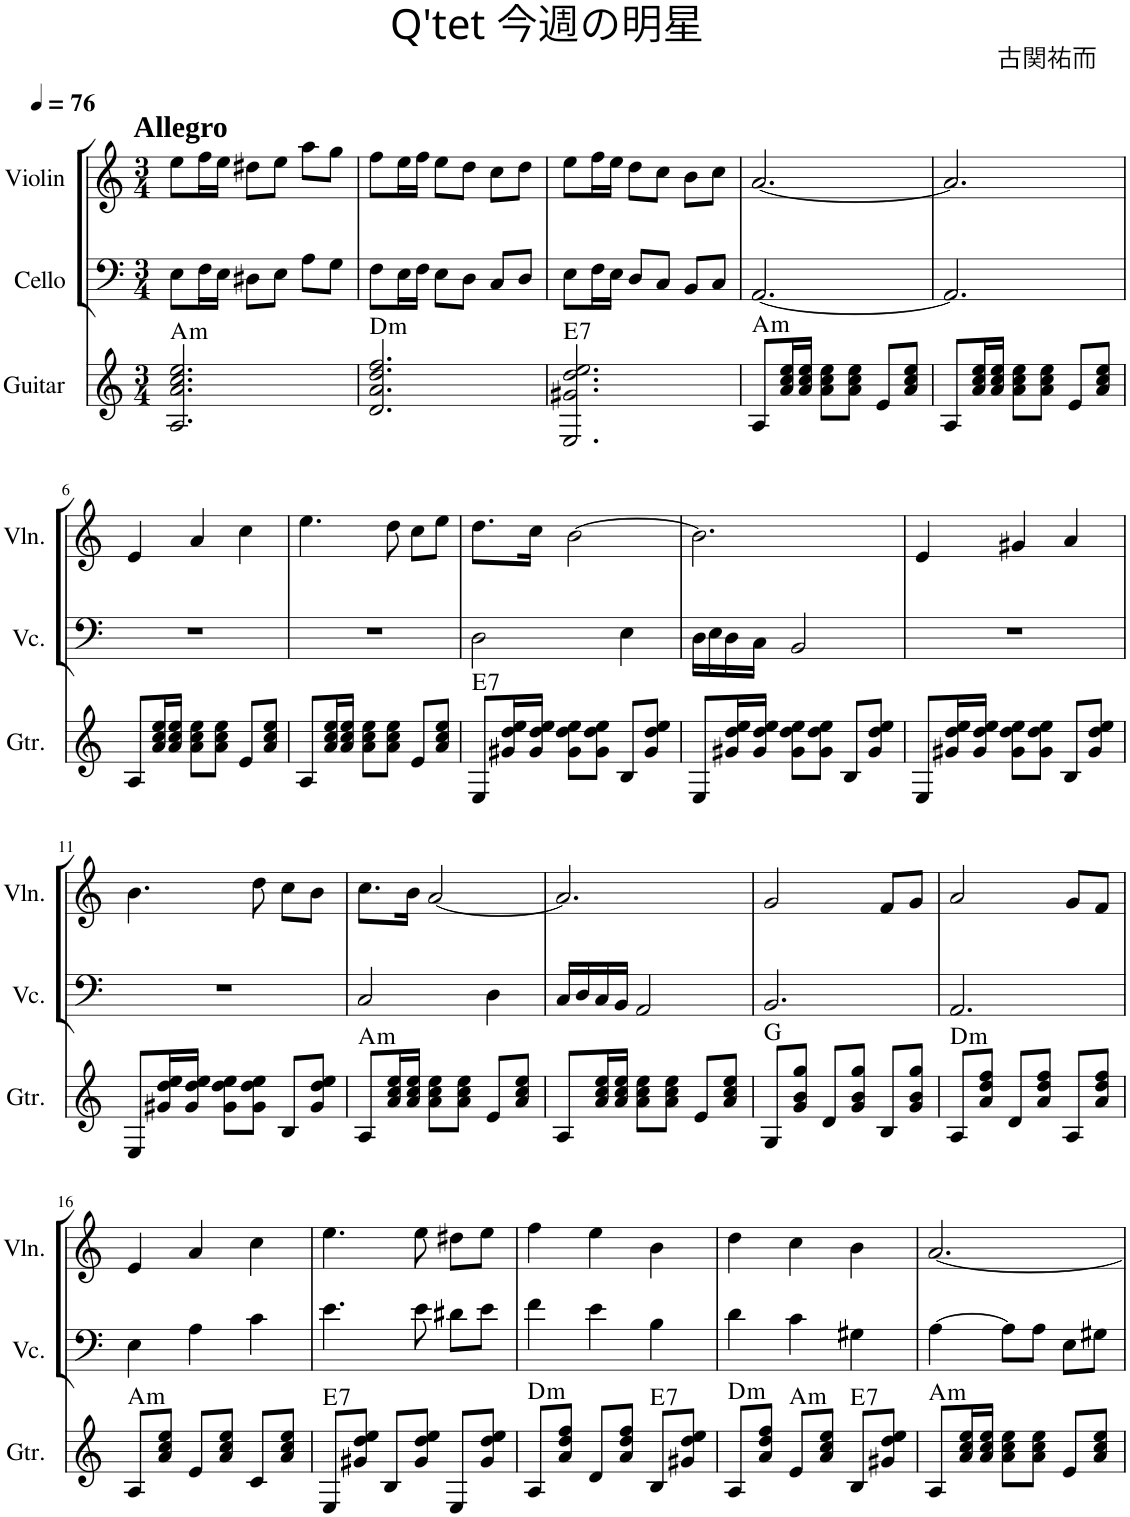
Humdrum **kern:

**kern	**harte	**kern	**kern
*part3	*part3	*part2	*part1
*staff3	*	*staff2	*staff1
*I"Guitar	*	*I"Cello	*I"Violin
*I'Gtr.	*	*	*I'Vln.
*clefG2	*	*clefF4	*clefG2
*Trd7c12	*	*	*
*k[]	*	*k[]	*k[]
*M3/4	*	*M3/4	*M3/4
*MM76	*	*MM76	*MM76
=1	=1	=1	=1
!	!LO:H:kt=m	!	!LO:TX:a:B:t=Allegro
2.A/ 2.a/ 2.cc/ 2.ee/	A:min	8E\L	8ee\L
.	.	16F\L	16ff\L
.	.	16E\JJ	16ee\JJ
.	.	8D#X\L	8dd#X\L
.	.	8E\J	8ee\J
.	.	8A\L	8aa\L
.	.	8G\J	8gg\J
=2	=2	=2	=2
!	!LO:H:kt=m	!	!
2.d/ 2.a/ 2.dd/ 2.ff/	D:min	8F\L	8ff\L
.	.	16E\L	16ee\L
.	.	16F\JJ	16ff\JJ
.	.	8E\L	8ee\L
.	.	8D\J	8dd\J
.	.	8C/L	8cc\L
.	.	8D/J	8dd\J
=3	=3	=3	=3
!	!LO:H:kt=7	!	!
2.E/ 2.g#X/ 2.dd/ 2.ee/	E:7	8E\L	8ee\L
.	.	16F\L	16ff\L
.	.	16E\JJ	16ee\JJ
.	.	8D/L	8dd\L
.	.	8C/J	8cc\J
.	.	8BB/L	8b\L
.	.	8C/J	8cc\J
=4	=4	=4	=4
!	!LO:H:kt=m	!	!
8A/L	A:min	[2.AA/	[2.a/
16a/ 16cc/ 16ee/L	.	.	.
16a/ 16cc/ 16ee/JJ	.	.	.
8a\ 8cc\ 8ee\L	.	.	.
8a\ 8cc\ 8ee\J	.	.	.
8e/L	.	.	.
8a/ 8cc/ 8ee/J	.	.	.
=5	=5	=5	=5
8A/L	.	2.AA/]	2.a/]
16a/ 16cc/ 16ee/L	.	.	.
16a/ 16cc/ 16ee/JJ	.	.	.
8a\ 8cc\ 8ee\L	.	.	.
8a\ 8cc\ 8ee\J	.	.	.
8e/L	.	.	.
8a/ 8cc/ 8ee/J	.	.	.
!!LO:LB:g=z
=6	=6	=6	=6
8A/L	.	2.r	4e/
16a/ 16cc/ 16ee/L	.	.	.
16a/ 16cc/ 16ee/JJ	.	.	.
8a\ 8cc\ 8ee\L	.	.	4a/
8a\ 8cc\ 8ee\J	.	.	.
8e/L	.	.	4cc\
8a/ 8cc/ 8ee/J	.	.	.
=7	=7	=7	=7
8A/L	.	2.r	4.ee\
16a/ 16cc/ 16ee/L	.	.	.
16a/ 16cc/ 16ee/JJ	.	.	.
8a\ 8cc\ 8ee\L	.	.	.
8a\ 8cc\ 8ee\J	.	.	8dd\
8e/L	.	.	8cc\L
8a/ 8cc/ 8ee/J	.	.	8ee\J
=8	=8	=8	=8
!	!LO:H:kt=7	!	!
8E/L	E:7	2D\	8.dd\L
16g#X/ 16dd/ 16ee/L	.	.	.
16g#/ 16dd/ 16ee/JJ	.	.	16cc\Jk
8g#\ 8dd\ 8ee\L	.	.	[2b\
8g#\ 8dd\ 8ee\J	.	.	.
8B/L	.	4E\	.
8g#/ 8dd/ 8ee/J	.	.	.
=9	=9	=9	=9
8E/L	.	16D\LL	2.b\]
.	.	16E\	.
16g#X/ 16dd/ 16ee/L	.	16D\	.
16g#/ 16dd/ 16ee/JJ	.	16C\JJ	.
8g#\ 8dd\ 8ee\L	.	2BB/	.
8g#\ 8dd\ 8ee\J	.	.	.
8B/L	.	.	.
8g#/ 8dd/ 8ee/J	.	.	.
=10	=10	=10	=10
8E/L	.	2.r	4e/
16g#X/ 16dd/ 16ee/L	.	.	.
16g#/ 16dd/ 16ee/JJ	.	.	.
8g#\ 8dd\ 8ee\L	.	.	4g#X/
8g#\ 8dd\ 8ee\J	.	.	.
8B/L	.	.	4a/
8g#/ 8dd/ 8ee/J	.	.	.
!!LO:LB:g=z
=11	=11	=11	=11
8E/L	.	2.r	4.b\
16g#X/ 16dd/ 16ee/L	.	.	.
16g#/ 16dd/ 16ee/JJ	.	.	.
8g#\ 8dd\ 8ee\L	.	.	.
8g#\ 8dd\ 8ee\J	.	.	8dd\
8B/L	.	.	8cc\L
8g#/ 8dd/ 8ee/J	.	.	8b\J
=12	=12	=12	=12
!	!LO:H:kt=m	!	!
8A/L	A:min	2C/	8.cc\L
16a/ 16cc/ 16ee/L	.	.	.
16a/ 16cc/ 16ee/JJ	.	.	16b\Jk
8a\ 8cc\ 8ee\L	.	.	[2a/
8a\ 8cc\ 8ee\J	.	.	.
8e/L	.	4D\	.
8a/ 8cc/ 8ee/J	.	.	.
=13	=13	=13	=13
8A/L	.	16C/LL	2.a/]
.	.	16D/	.
16a/ 16cc/ 16ee/L	.	16C/	.
16a/ 16cc/ 16ee/JJ	.	16BB/JJ	.
8a\ 8cc\ 8ee\L	.	2AA/	.
8a\ 8cc\ 8ee\J	.	.	.
8e/L	.	.	.
8a/ 8cc/ 8ee/J	.	.	.
=14	=14	=14	=14
8G/L	G:maj	2.BB/	2g/
8g/ 8b/ 8gg/J	.	.	.
8d/L	.	.	.
8g/ 8b/ 8gg/J	.	.	.
8B/L	.	.	8f/L
8g/ 8b/ 8gg/J	.	.	8g/J
=15	=15	=15	=15
!	!LO:H:kt=m	!	!
8A/L	D:min	2.AA/	2a/
8a/ 8dd/ 8ff/J	.	.	.
8d/L	.	.	.
8a/ 8dd/ 8ff/J	.	.	.
8A/L	.	.	8g/L
8a/ 8dd/ 8ff/J	.	.	8f/J
!!LO:LB:g=z
=16	=16	=16	=16
!	!LO:H:kt=m	!	!
8A/L	A:min	4E\	4e/
8a/ 8cc/ 8ee/J	.	.	.
8e/L	.	4A\	4a/
8a/ 8cc/ 8ee/J	.	.	.
8c/L	.	4c\	4cc\
8a/ 8cc/ 8ee/J	.	.	.
=17	=17	=17	=17
!	!LO:H:kt=7	!	!
8E/L	E:7	4.e\	4.ee\
8g#X/ 8dd/ 8ee/J	.	.	.
8B/L	.	.	.
8g#/ 8dd/ 8ee/J	.	8e\	8ee\
8E/L	.	8d#X\L	8dd#X\L
8g#/ 8dd/ 8ee/J	.	8e\J	8ee\J
=18	=18	=18	=18
!	!LO:H:kt=m	!	!
8A/L	D:min	4f\	4ff\
8a/ 8dd/ 8ff/J	.	.	.
8d/L	.	4e\	4ee\
8a/ 8dd/ 8ff/J	.	.	.
!	!LO:H:kt=7	!	!
8B/L	E:7	4B\	4b\
8g#X/ 8dd/ 8ee/J	.	.	.
=19	=19	=19	=19
!	!LO:H:kt=m	!	!
8A/L	D:min	4d\	4dd\
8a/ 8dd/ 8ff/J	.	.	.
!	!LO:H:kt=m	!	!
8e/L	A:min	4c\	4cc\
8a/ 8cc/ 8ee/J	.	.	.
!	!LO:H:kt=7	!	!
8B/L	E:7	4G#X\	4b\
8g#X/ 8dd/ 8ee/J	.	.	.
=20	=20	=20	=20
!	!LO:H:kt=m	!	!
8A/L	A:min	[4A\	[2.a/
16a/ 16cc/ 16ee/L	.	.	.
16a/ 16cc/ 16ee/JJ	.	.	.
8a\ 8cc\ 8ee\L	.	8A\L]	.
8a\ 8cc\ 8ee\J	.	8A\J	.
8e/L	.	8E\L	.
8a/ 8cc/ 8ee/J	.	8G#X\J	.
=	=	=	=
*-	*-	*-	*-
